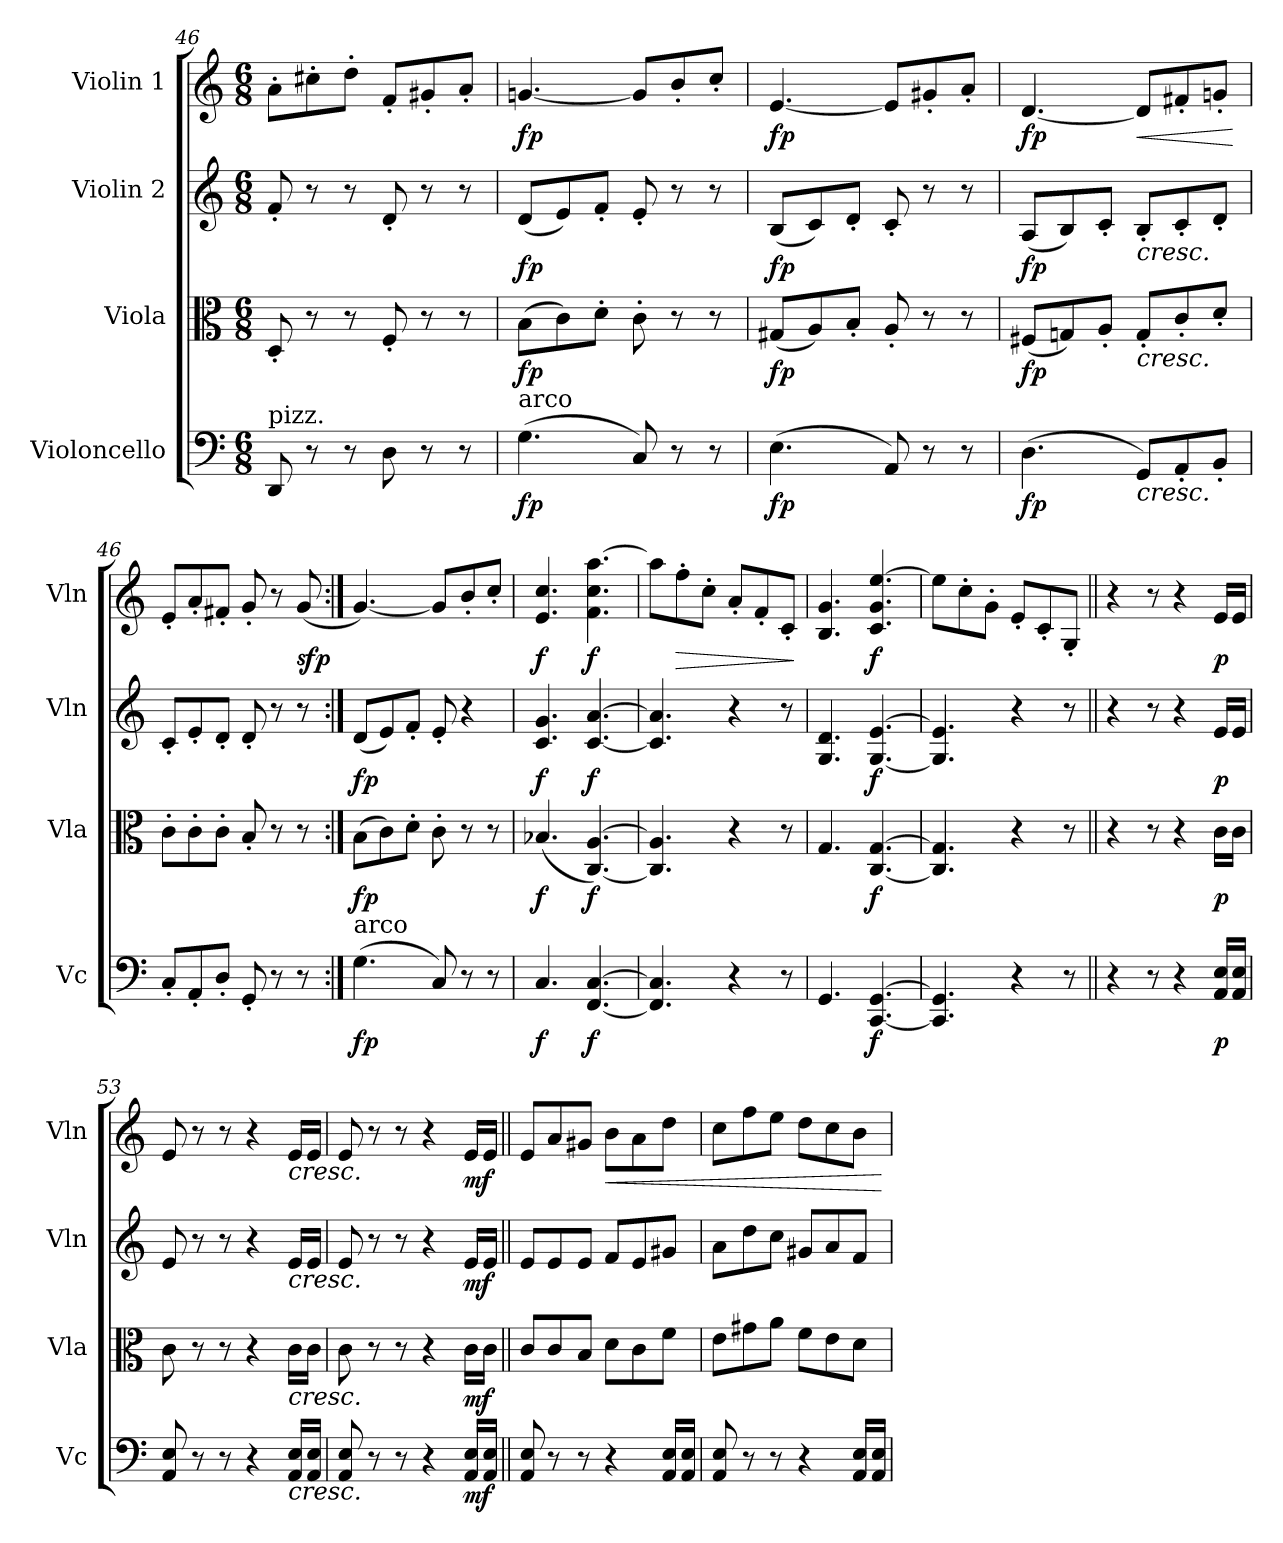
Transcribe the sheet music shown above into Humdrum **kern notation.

**kern	**dynam	**kern	**dynam	**kern	**dynam	**kern	**dynam
*part4	*part4	*part3	*part3	*part2	*part2	*part1	*part1
*staff4	*staff4	*staff3	*staff3	*staff2	*staff2	*staff1	*staff1
*I"Violoncello	*	*I"Viola	*	*I"Violin 2	*	*I"Violin 1	*
*I'Vc	*	*I'Vla	*	*I'Vln	*	*I'Vln	*
*clefF4	*	*clefC3	*	*clefG2	*	*clefG2	*
*k[]	*	*k[]	*	*k[]	*	*k[]	*
*M6/8	*	*M6/8	*	*M6/8	*	*M6/8	*
=46	=46	=46	=46	=46	=46	=46	=46
!LO:TX:a:t=pizz.	!	!	!	!	!	!	!
8DD/	.	8D'/	.	8f'/	.	8a'\L	.
8r	.	8r	.	8r	.	8cc#X'\	.
8r	.	8r	.	8r	.	8dd'\J	.
8D\	.	8F'/	.	8d'/	.	8f'/L	.
8r	.	8r	.	8r	.	8g#X'/	.
8r	.	8r	.	8r	.	8a'/J	.
=46X1	=46X1	=46X1	=46X1	=46X1	=46X1	=46X1	=46X1
!LO:TX:a:t=arco	!	!	!	!	!	!	!
!	!LO:DY:b	!	!LO:DY:b	!	!LO:DY:b	!	!LO:DY:b
(4.G\	fp	(8B\L	fp	(8d/L	fp	[4.gn/	fp
.	.	8c\)	.	8e/)	.	.	.
.	.	8d'\J	.	8f'/J	.	.	.
8C/)	.	8c'\	.	8e'/	.	8g/L]	.
8r	.	8r	.	8r	.	8b'/	.
8r	.	8r	.	8r	.	8cc'/J	.
=46X2	=46X2	=46X2	=46X2	=46X2	=46X2	=46X2	=46X2
!	!LO:DY:b	!	!LO:DY:b	!	!LO:DY:b	!	!LO:DY:b
(4.E\	fp	(8G#X/L	fp	(8B/L	fp	[4.e/	fp
.	.	8A/)	.	8c/)	.	.	.
.	.	8B'/J	.	8d'/J	.	.	.
8AA/)	.	8A'/	.	8c'/	.	8e/L]	.
8r	.	8r	.	8r	.	8g#X'/	.
8r	.	8r	.	8r	.	8a'/J	.
=46X3	=46X3	=46X3	=46X3	=46X3	=46X3	=46X3	=46X3
!	!LO:DY:b	!	!LO:DY:b	!	!LO:DY:b	!	!LO:DY:b
(4.D\	fp	(8F#X/L	fp	(8A/L	fp	[4.d/	fp
.	.	8Gn/)	.	8B/)	.	.	.
.	.	8A'/J	.	8c'/J	.	.	.
!	!LO:HP:b	!	!LO:HP:b	!	!LO:HP:b	!	!LO:HP:b
8GG/L)	<	8G'/L	<	8B'/L	<	8d/L]	<
8AA'/	.	8c'/	.	8c'/	.	8f#X'/	.
8BB'/J	.	8d'/J	.	8d'/J	.	8gn'/J	.
.	.	.	.	.	.	.	[
=46X4	=46X4	=46X4	=46X4	=46X4	=46X4	=46X4	=46X4
8C'/L	.	8c'\L	.	8c'/L	.	8e'/L	.
8AA'/	.	8c'\	.	8e'/	.	8a'/	.
8D'/J	.	8c'\J	.	8d'/J	.	8f#X'/J	.
8GG'/	.	8B'/	.	8d'/	.	8g'/	.
8r	.	8r	.	8r	.	8r	.
!	!	!	!	!	!	!	!LO:DY:b
8r	.	8r	.	8r	.	(8g/	sfp
=47:|!	=47:|!	=47:|!	=47:|!	=47:|!	=47:|!	=47:|!	=47:|!
!LO:TX:a:t=arco	!	!	!	!	!	!	!
!	!LO:DY:b	!	!LO:DY:b	!	!LO:DY:b	!	!
(4.G\	fp	(8B\L	fp	(8d/L	fp	[4.g/)	.
.	.	8c\)	.	8e/)	.	.	.
.	.	8d'\J	.	8f'/J	.	.	.
8C/)	.	8c'\	.	8e'/	.	8g/L]	.
8r	.	8r	.	4r	.	8b'/	.
8r	.	8r	.	.	.	8cc'/J	.
=48	=48	=48	=48	=48	=48	=48	=48
!	!LO:DY:b	!	!LO:DY:b	!	!LO:DY:b	!	!LO:DY:b
4.C/	f	(4.B-X/	f	4.c/ 4.g/	f	4.e/ 4.cc/	f
!	!LO:DY:b	!	!LO:DY:b	!	!LO:DY:b	!	!LO:DY:b
[4.FF/ [4.C/	f	[4.C/ [4.A/)	f	[4.c/ [4.a/	f	4.f\ 4.cc\ [4.aa\	f
!!LO:LB:g=z
=49	=49	=49	=49	=49	=49	=49	=49
4.FF/] 4.C/]	.	4.C/] 4.A/]	.	4.c/] 4.a/]	.	8aa\L]	.
!	!	!	!	!	!	!	!LO:HP:b
.	.	.	.	.	.	8ff'\	>
.	.	.	.	.	.	8cc'\J	.
4r	.	4r	.	4r	.	8a'/L	.
.	.	.	.	.	.	8f'/	.
8r	.	8r	.	8r	.	8c'/J	.
.	.	.	.	.	.	.	]
=50	=50	=50	=50	=50	=50	=50	=50
4.GG/	.	4.G/	.	4.G/ 4.d/	.	4.B/ 4.g/	.
!	!LO:DY:b	!	!LO:DY:b	!	!LO:DY:b	!	!LO:DY:b
[4.CC/ [4.GG/	f	[4.C/ [4.G/	f	[4.G/ [4.e/	f	4.c/ 4.g/ [4.ee/	f
!!LO:LB:g=z
=51	=51	=51	=51	=51	=51	=51	=51
4.CC/] 4.GG/]	.	4.C/] 4.G/]	.	4.G/] 4.e/]	.	8ee\L]	.
.	.	.	.	.	.	8cc'\	.
.	.	.	.	.	.	8g'\J	.
4r	.	4r	.	4r	.	8e'/L	.
.	.	.	.	.	.	8c'/	.
8r	.	8r	.	8r	.	8G'/J	.
=52||	=52||	=52||	=52||	=52||	=52||	=52||	=52||
4r	.	4r	.	4r	.	4r	.
8r	.	8r	.	8r	.	8r	.
4r	.	4r	.	4r	.	4r	.
!	!LO:DY:b	!	!LO:DY:b	!	!LO:DY:b	!	!LO:DY:b
16AA/ 16E/LL	p	16c\LL	p	16e/LL	p	16e/LL	p
16AA/ 16E/JJ	.	16c\JJ	.	16e/JJ	.	16e/JJ	.
=53	=53	=53	=53	=53	=53	=53	=53
8AA/ 8E/	.	8c\	.	8e/	.	8e/	.
8r	.	8r	.	8r	.	8r	.
8r	.	8r	.	8r	.	8r	.
4r	.	4r	.	4r	.	4r	.
!	!	!	!	!	!	!LO:TX:b:i:t=cresc.	!
!	!	!	!	!LO:TX:b:i:t=cresc.	!	!	!
!	!	!LO:TX:b:i:t=cresc.	!	!	!	!	!
!LO:TX:b:i:t=cresc.	!	!	!	!	!	!	!
16AA/ 16E/LL	.	16c\LL	.	16e/LL	.	16e/LL	.
16AA/ 16E/JJ	.	16c\JJ	.	16e/JJ	.	16e/JJ	.
=54	=54	=54	=54	=54	=54	=54	=54
8AA/ 8E/	.	8c\	.	8e/	.	8e/	.
8r	.	8r	.	8r	.	8r	.
8r	.	8r	.	8r	.	8r	.
4r	.	4r	.	4r	.	4r	.
!	!LO:DY:b	!	!LO:DY:b	!	!LO:DY:b	!	!LO:DY:b
16AA/ 16E/LL	mf	16c\LL	mf	16e/LL	mf	16e/LL	mf
16AA/ 16E/JJ	.	16c\JJ	.	16e/JJ	.	16e/JJ	.
=55||	=55||	=55||	=55||	=55||	=55||	=55||	=55||
8AA/ 8E/	.	8c/L	.	8e/L	.	8e/L	.
8r	.	8c/	.	8e/	.	8a/	.
8r	.	8B/J	.	8e/J	.	8g#X/J	.
!	!	!	!	!	!	!	!LO:HP:b
4r	.	8d\L	.	8f/L	.	8b\L	<
.	.	8c\	.	8e/	.	8a\	.
16AA/ 16E/LL	.	8f\J	.	8g#X/J	.	8dd\J	.
16AA/ 16E/JJ	.	.	.	.	.	.	.
=56	=56	=56	=56	=56	=56	=56	=56
8AA/ 8E/	.	8e\L	.	8a\L	.	8cc\L	.
8r	.	8g#X\	.	8dd\	.	8ff\	.
8r	.	8a\J	.	8cc\J	.	8ee\J	.
4r	.	8f\L	.	8g#X/L	.	8dd\L	.
.	.	8e\	.	8a/	.	8cc\	.
16AA/ 16E/LL	.	8d\J	.	8f/J	.	8b\J	.
16AA/ 16E/JJ	.	.	.	.	.	.	.
.	[	.	[	.	[	.	[
=	=	=	=	=	=	=	=
*-	*-	*-	*-	*-	*-	*-	*-
